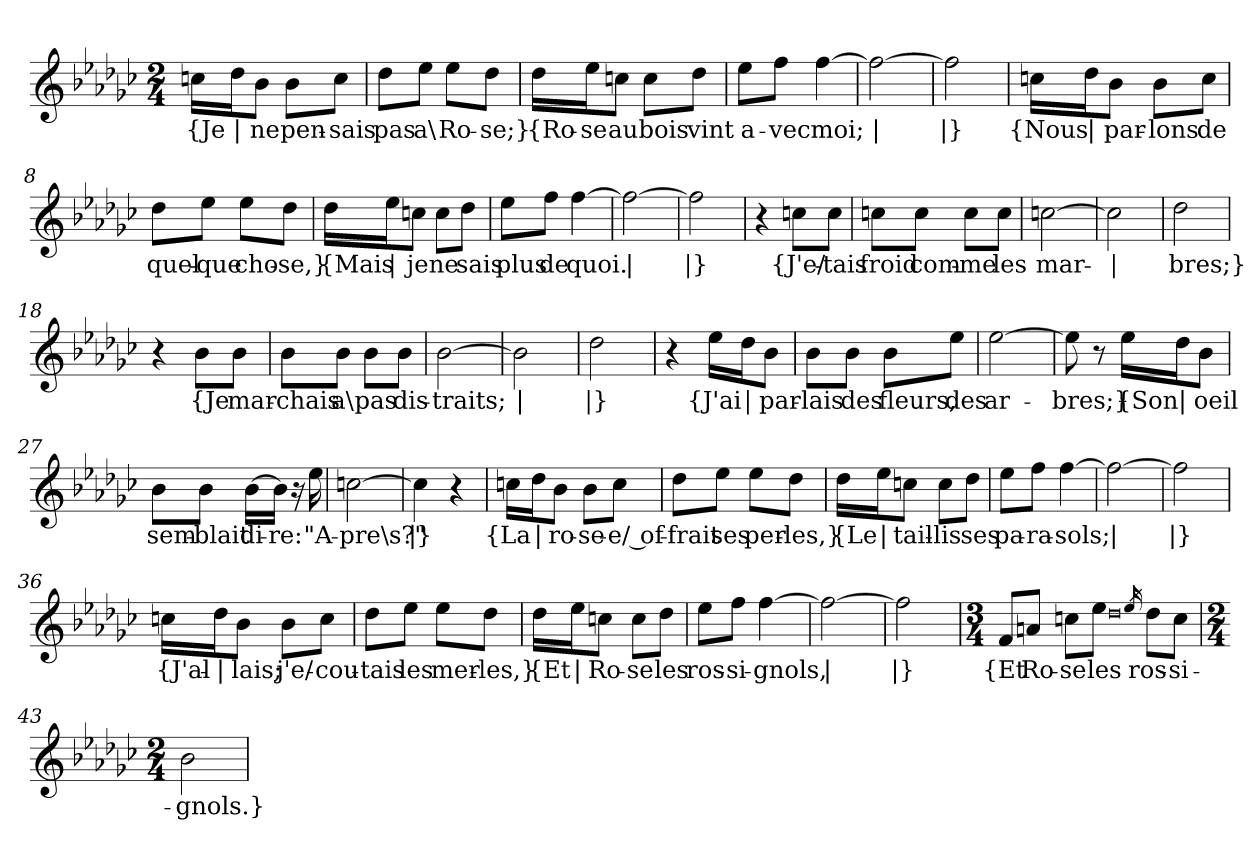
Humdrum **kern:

**kern	**text
*part1	*part1
*staff1	*staff1
*clefG2	*
*k[b-e-a-d-g-c-]	*
*M2/4	*
=1	=1
!	!LO:LY:b
16ccn\LL	{Je
!	!LO:LY:b
16dd-\J	|
!	!LO:LY:b
8b-\J	ne
!	!LO:LY:b
8b-\L	pen-
!	!LO:LY:b
8cc\J	-sais
=2	=2
!	!LO:LY:b
8dd-\L	pas
!	!LO:LY:b
8ee-\J	a\
!	!LO:LY:b
8ee-\L	Ro-
!	!LO:LY:b
8dd-\J	-se;}
=3	=3
!	!LO:LY:b
16dd-\LL	{Ro-
!	!LO:LY:b
16ee-\J	-se
!	!LO:LY:b
8ccn\J	au
!	!LO:LY:b
8cc\L	bois
!	!LO:LY:b
8dd-\J	vint
=4	=4
!	!LO:LY:b
8ee-\L	a-
!	!LO:LY:b
8ff\J	-vec
!	!LO:LY:b
[4ff\	moi;
=5	=5
!	!LO:LY:b
2ff\_	|
=6	=6
!	!LO:LY:b
2ff\]	|}
!!LO:LB:g=z
=7	=7
!	!LO:LY:b
16ccn\LL	{Nous
!	!LO:LY:b
16dd-\J	|
!	!LO:LY:b
8b-\J	par-
!	!LO:LY:b
8b-\L	-lons
!	!LO:LY:b
8cc\J	de
=8	=8
!	!LO:LY:b
8dd-\L	quel-
!	!LO:LY:b
8ee-\J	-que
!	!LO:LY:b
8ee-\L	cho-
!	!LO:LY:b
8dd-\J	-se,}
=9	=9
!	!LO:LY:b
16dd-\LL	{Mais
!	!LO:LY:b
16ee-\J	|
!	!LO:LY:b
8ccn\J	je
!	!LO:LY:b
8cc\L	ne
!	!LO:LY:b
8dd-\J	sais
=10	=10
!	!LO:LY:b
8ee-\L	plus
!	!LO:LY:b
8ff\J	de
!	!LO:LY:b
[4ff\	quoi.
=11	=11
!	!LO:LY:b
2ff\_	|
=12	=12
!	!LO:LY:b
2ff\]	|}
=13	=13
4r	.
!	!LO:LY:b
8ccn\L	{J'e/-
!	!LO:LY:b
8cc\J	-tais
!!LO:LB:g=z
=14	=14
!	!LO:LY:b
8ccn\L	froid
!	!LO:LY:b
8cc\J	com-
!	!LO:LY:b
8cc\L	-me
!	!LO:LY:b
8cc\J	les
=15	=15
!	!LO:LY:b
[2ccn\	mar-
=16	=16
!	!LO:LY:b
2cc\]	|
=17	=17
!	!LO:LY:b
2dd-\	-bres;}
=18	=18
4r	.
!	!LO:LY:b
8b-\L	{Je
!	!LO:LY:b
8b-\J	mar-
=19	=19
!	!LO:LY:b
8b-\L	-chais
!	!LO:LY:b
8b-\J	a\
!	!LO:LY:b
8b-\L	pas
!	!LO:LY:b
8b-\J	dis-
=20	=20
!	!LO:LY:b
[2b-\	-traits;
=21	=21
!	!LO:LY:b
2b-\]	|
=22	=22
!	!LO:LY:b
2dd-\	|}
=23	=23
4r	.
!	!LO:LY:b
16ee-\LL	{J'ai
!	!LO:LY:b
16dd-\J	|
!	!LO:LY:b
8b-\J	par-
!!LO:LB:g=z
=24	=24
!	!LO:LY:b
8b-\L	-lais
!	!LO:LY:b
8b-\J	des
!	!LO:LY:b
8b-\L	fleurs,
!	!LO:LY:b
8ee-\J	des
=25	=25
!	!LO:LY:b
[2ee-\	ar-
=26	=26
!	!LO:LY:b
8ee-\]	-bres;}
8r	.
!	!LO:LY:b
16ee-\LL	{Son
!	!LO:LY:b
16dd-\J	|
!	!LO:LY:b
8b-\J	oeil
=27	=27
!	!LO:LY:b
8b-\L	sem-
!	!LO:LY:b
8b-\J	-blait
!	!LO:LY:b
[16b-\LL	di-
!	!LO:LY:b
16b-\JJ]	-re:
16r	.
!	!LO:LY:b
16ee-\	"A-
=28	=28
!	!LO:LY:b
[2ccn\	-pre\s?"
=29	=29
!	!LO:LY:b
4cc\]	|}
4r	.
=30	=30
!	!LO:LY:b
16ccn\LL	{La
!	!LO:LY:b
16dd-\J	|
!	!LO:LY:b
8b-\J	ro-
!	!LO:LY:b
8b-\L	-se-
!	!LO:LY:b
8cc\J	-e/ of-
!!LO:LB:g=z
=31	=31
!	!LO:LY:b
8dd-\L	-frait
!	!LO:LY:b
8ee-\J	ses
!	!LO:LY:b
8ee-\L	per-
!	!LO:LY:b
8dd-\J	-les,}
=32	=32
!	!LO:LY:b
16dd-\LL	{Le
!	!LO:LY:b
16ee-\J	|
!	!LO:LY:b
8ccn\J	tail-
!	!LO:LY:b
8cc\L	-lis
!	!LO:LY:b
8dd-\J	ses
=33	=33
!	!LO:LY:b
8ee-\L	pa-
!	!LO:LY:b
8ff\J	-ra-
!	!LO:LY:b
[4ff\	-sols;
=34	=34
!	!LO:LY:b
2ff\_	|
=35	=35
!	!LO:LY:b
2ff\]	|}
=36	=36
!	!LO:LY:b
16ccn\LL	{J'al-
!	!LO:LY:b
16dd-\J	|
!	!LO:LY:b
8b-\J	-lais;
!	!LO:LY:b
8b-\L	j'e/-
!	!LO:LY:b
8cc\J	-cou-
!!LO:LB:g=z
=37	=37
!	!LO:LY:b
8dd-\L	-tais
!	!LO:LY:b
8ee-\J	les
!	!LO:LY:b
8ee-\L	mer-
!	!LO:LY:b
8dd-\J	-les,}
=38	=38
!	!LO:LY:b
16dd-\LL	{Et
!	!LO:LY:b
16ee-\J	|
!	!LO:LY:b
8ccn\J	Ro-
!	!LO:LY:b
8cc\L	-se
!	!LO:LY:b
8dd-\J	les
=39	=39
!	!LO:LY:b
8ee-\L	ros-
!	!LO:LY:b
8ff\J	-si-
!	!LO:LY:b
[4ff\	-gnols,
=40	=40
!	!LO:LY:b
2ff\_	|
=41	=41
!	!LO:LY:b
2ff\]	|}
=42	=42
*M3/4	*
!	!LO:LY:b
8f/L	{Et
!	!LO:LY:b
8an/J	Ro-
!	!LO:LY:b
8ccn\L	-se
!	!LO:LY:b
8ee-\J	les
0qdd-	.
16qee-/	.
!	!LO:LY:b
8dd-\L	ros-
!	!LO:LY:b
8cc\J	-si-
!!LO:LB:g=z
=43	=43
*M2/4	*
!	!LO:LY:b
2b-\	-gnols.}
=	=
*-	*-
